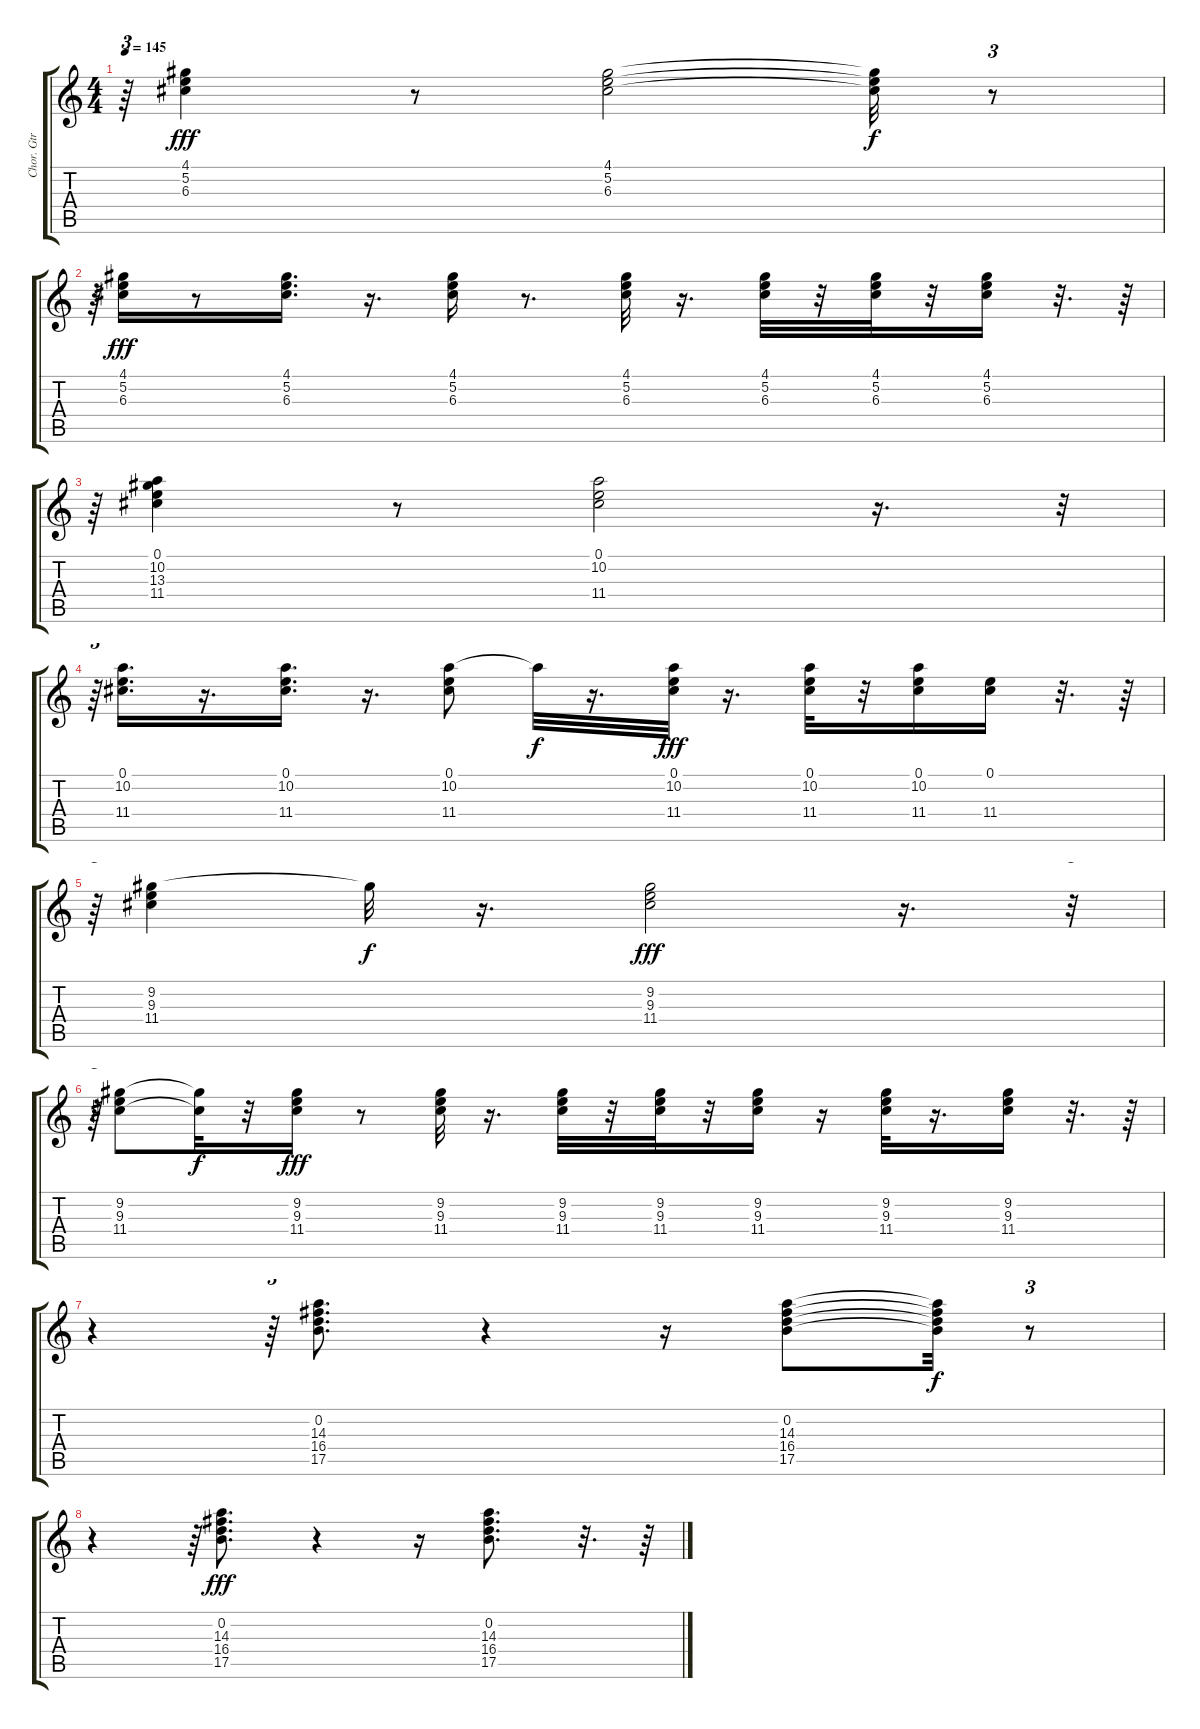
\track ("Chor. Gtr" "Chor. Gtr") {instrument electricguitarjazz}
\staff {score tabs}
\tuning (E4 B3 G3 D3 A2 E2) {hide}
\ts (4 4)
\tempo 145
\clef g2
\ks c
r.64{tu (3 2) dy fff} (4.1 5.2 6.3).4 r.8 (4.1 5.2 6.3).2 (4.1{t} 5.2{t} 6.3{t}).32{dy f} r.8{tu (3 2)} |
r.64{tu (3 2)} (4.1 5.2 6.3).16{dy fff} r.8 (4.1 5.2 6.3).16{d} r.16{d} (4.1 5.2 6.3).16 r.8{d} (4.1 5.2 6.3).32 r.16{d} (4.1 5.2 6.3).32 r.32 (4.1 5.2 6.3).32 r.32 (4.1 5.2 6.3).16 r.32{d} r.64 |
r.64{tu (3 2)} (0.1 10.2 13.3 11.4).4 r.8 (0.1 10.2 11.4).2 r.16{d} r.32{tu (3 2)} |
r.64{tu (3 2)} (0.1 10.2 11.4).16{d} r.16{d} (0.1 10.2 11.4).16{d} r.16{d} (0.1 10.2 11.4).8 10.2{t}.32{dy f} r.16{d} (0.1 10.2 11.4).32{dy fff} r.16{d} (0.1 10.2 11.4).32 r.32 (0.1 10.2 11.4).16 (0.1 11.4).16 r.32{d} r.64 |
r.64{tu (3 2)} (9.2 9.3 11.4).4 9.2{t}.32{dy f} r.16{d} (9.2 9.3 11.4).2{dy fff} r.16{d} r.32{tu (3 2)} |
r.64{tu (3 2)} (9.2 9.3 11.4).8 (9.2{t} 11.4{t}).32{dy f} r.32 (9.2 9.3 11.4).16{dy fff} r.8 (9.2 9.3 11.4).32 r.16{d} (9.2 9.3 11.4).32 r.32 (9.2 9.3 11.4).32 r.32 (9.2 9.3 11.4).16 r.16 (9.2 9.3 11.4).32 r.16{d} (9.2 9.3 11.4).16 r.32{d} r.64 |
r.4 r.64{tu (3 2)} (0.2 14.3 16.4 17.5).8{d} r.4 r.16 (0.2 14.3 16.4 17.5).8 (0.2{t} 14.3{t} 16.4{t} 17.5{t}).32{dy f} r.8{tu (3 2)} |
r.4 r.64{tu (3 2)} (0.2 14.3 16.4 17.5).8{d dy fff} r.4 r.16 (0.2 14.3 16.4 17.5).8{d} r.32{d} r.64
